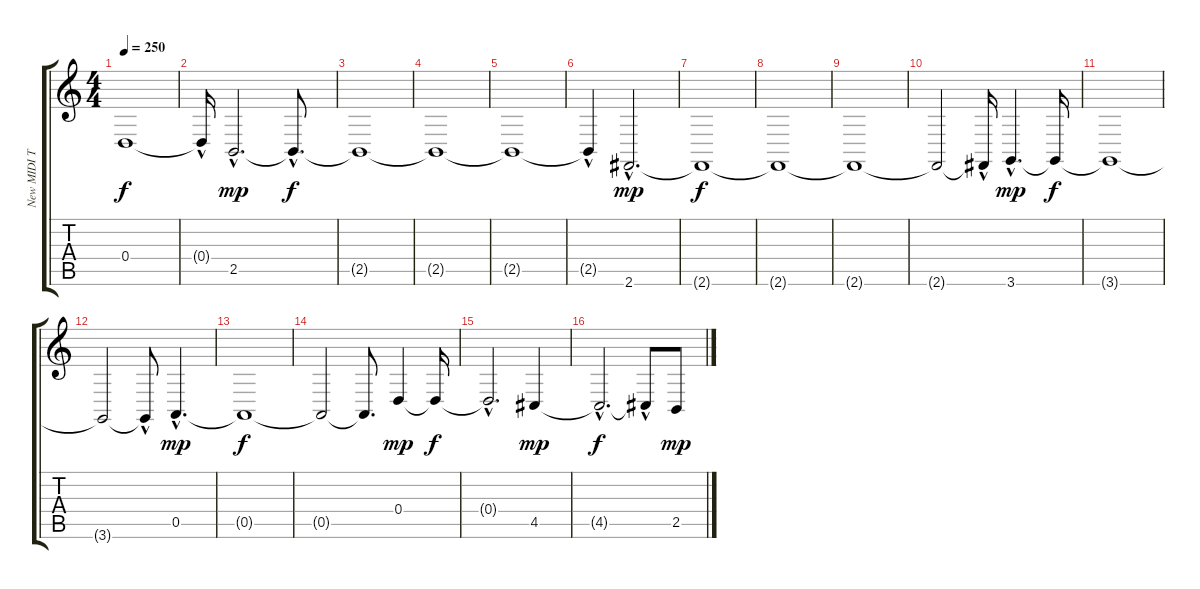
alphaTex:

\track ("New MIDI Track" "New MIDI T") {instrument percussiveorgan}
\staff {score tabs}
\tuning (E4 B3 G3 D3 A2 E2) {hide}
\ts (4 4)
\tempo 250
\clef g2
\ks c
0.4{t}.1{dy f} |
0.4{hac t}.16 2.5{hac}.2{d dy mp} 2.5{hac t}.8{d dy f} |
2.5{t}.1 |
2.5{t}.1 |
2.5{t}.1 |
2.5{hac t}.4 2.6{hac}.2{d dy mp} |
2.6{t}.1{dy f} |
2.6{t}.1 |
2.6{t}.1 |
2.6{t}.2 2.6{hac t}.16 3.6{hac}.4{d dy mp} 3.6{t}.16{dy f} |
3.6{t}.1 |
3.6{t}.2 3.6{hac t}.8 0.5{hac}.4{d dy mp} |
0.5{t}.1{dy f} |
0.5{t}.2 0.5{t}.8{d} 0.4.4{dy mp} 0.4{t}.16{dy f} |
0.4{hac t}.2{d} 4.5.4{dy mp} |
4.5{hac t}.2{d dy f} 4.5{hac t}.8 2.5.8{dy mp}
